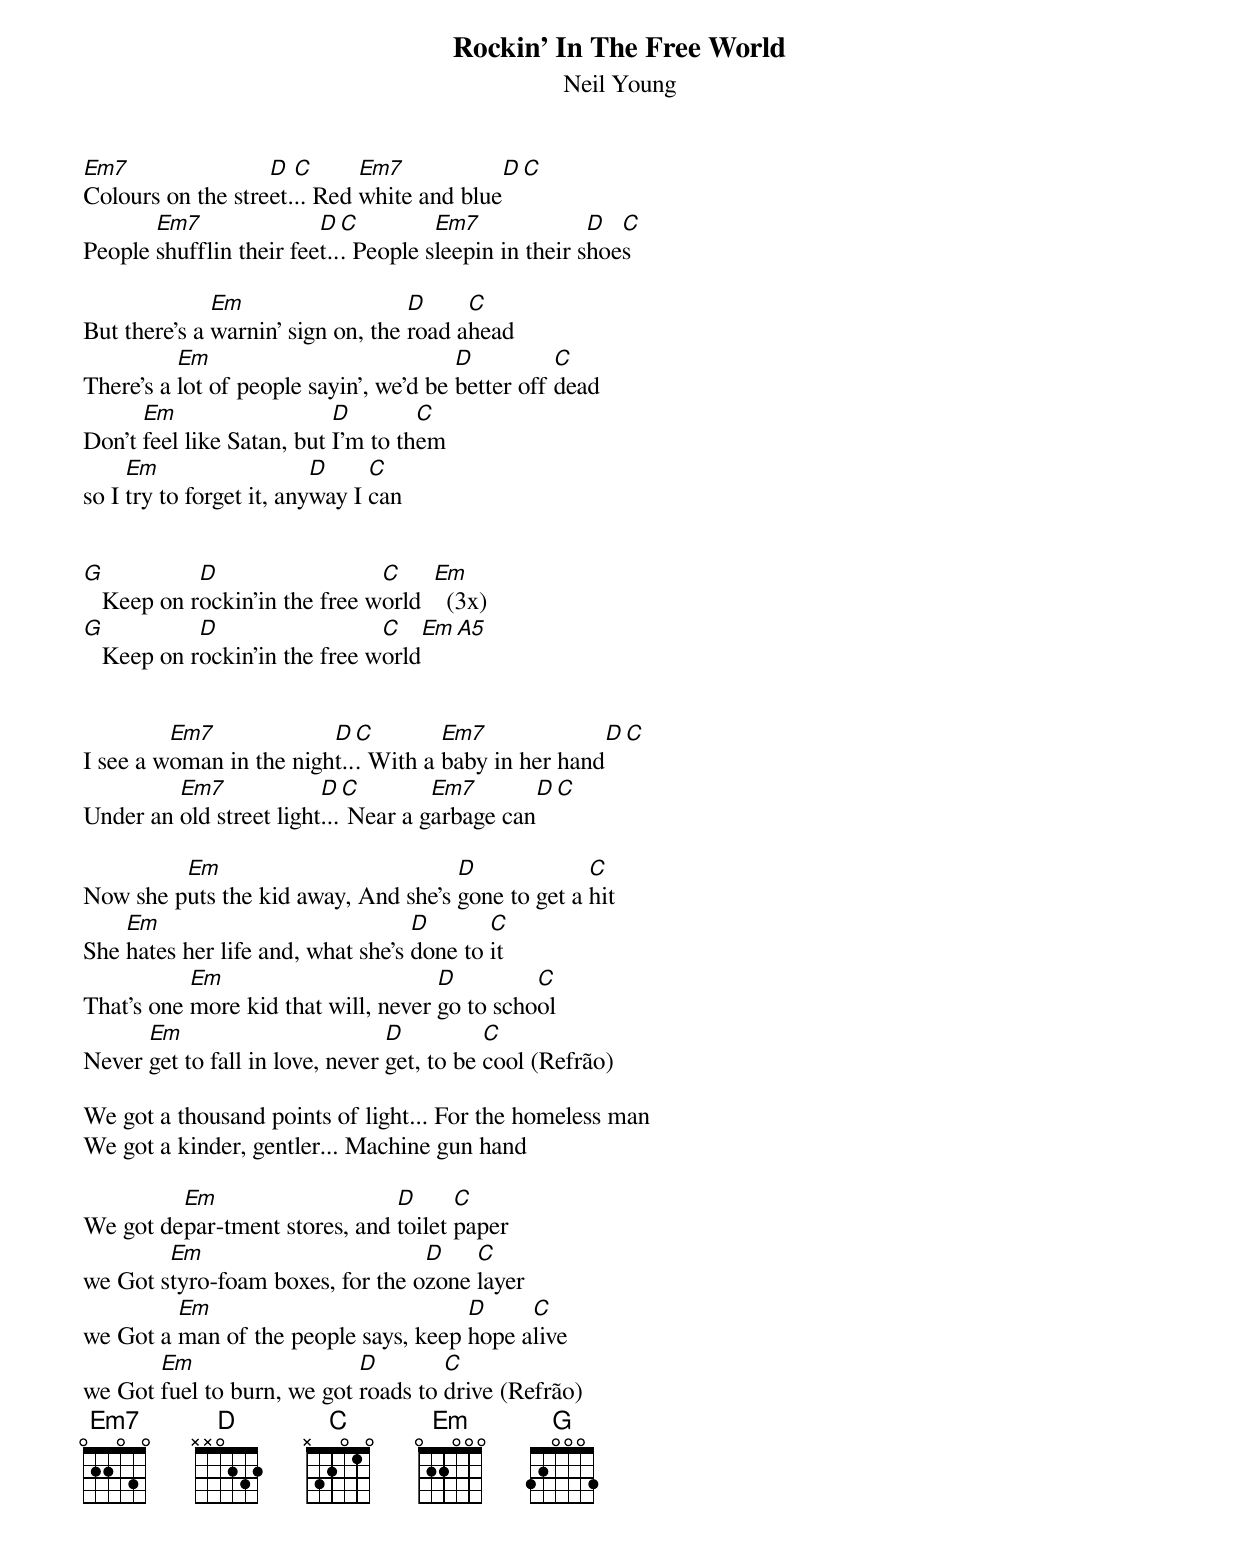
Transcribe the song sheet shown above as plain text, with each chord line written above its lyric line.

Rockin' In The Free World
Neil Young

Em7                D  C      Em7           D  C
Colours on the street... Red white and blue
       Em7               D  C         Em7              D  C
People shufflin their feet... People sleepin in their shoes

              Em                   D     C
But there's a warnin' sign on, the road ahead
          Em                            D          C
There's a lot of people sayin', we'd be better off dead
      Em                   D        C
Don't feel like Satan, but I'm to them
     Em                   D     C
so I try to forget it, anyway I can


G           D                  C     Em
   Keep on rockin'in the free world    (3x)
G           D                  C     Em  A5
   Keep on rockin'in the free world


         Em7             D  C        Em7               D  C
I see a woman in the night... With a baby in her hand
         Em7             D  C        Em7            D  C
Under an old street light... Near a garbage can

         Em                          D             C
Now she puts the kid away, And she's gone to get a hit
    Em                             D       C
She hates her life and, what she's done to it
           Em                        D         C
That's one more kid that will, never go to school
      Em                         D          C
Never get to fall in love, never get, to be cool (Refrão)

We got a thousand points of light... For the homeless man
We got a kinder, gentler... Machine gun hand

         Em                    D      C
We got depar-tment stores, and toilet paper
        Em                        D    C
we Got styro-foam boxes, for the ozone layer
         Em                           D     C
we Got a man of the people says, keep hope alive
       Em                   D        C
we Got fuel to burn, we got roads to drive (Refrão)
